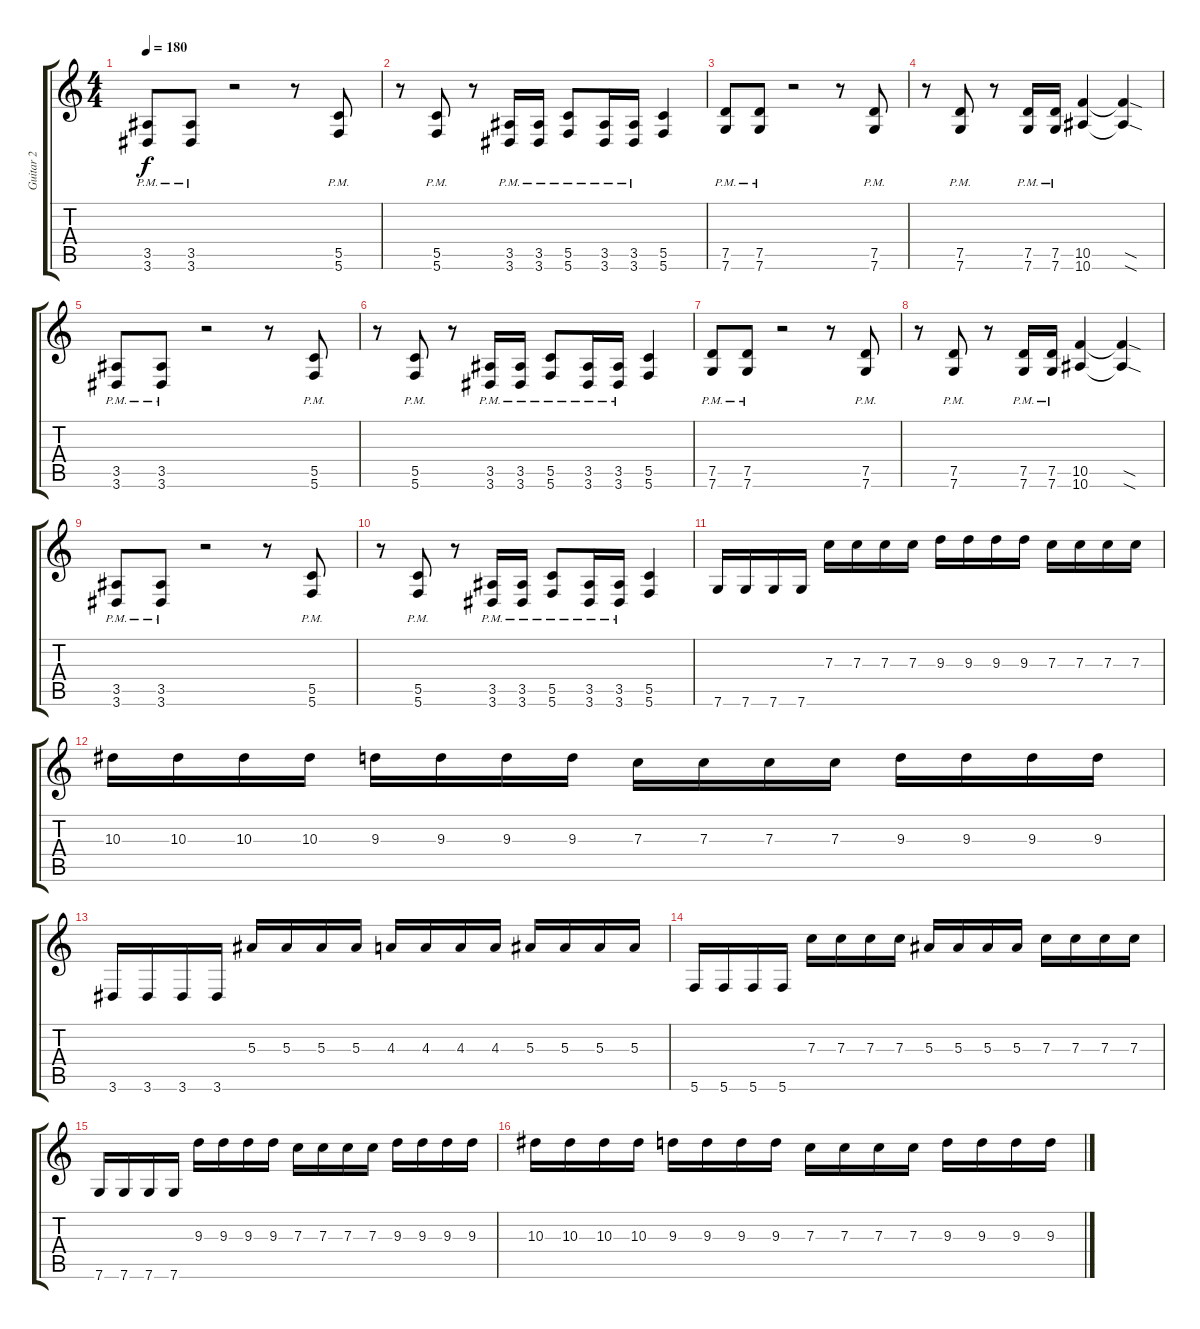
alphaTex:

\track ("Guitar 2" "Guitar 2") {instrument distortionguitar}
\staff {score tabs}
\tuning (D4 A3 F3 C3 G2 C2) {hide}
\ts (4 4)
\tempo 180
\clef g2
\ks c
(3.5{pm} 3.6{pm}).8{dy f} (3.5{pm} 3.6{pm}).8 r.2 r.8 (5.5{pm} 5.6{pm}).8 |
r.8 (5.5{pm} 5.6{pm}).8 r.8 (3.5{pm} 3.6{pm}).16 (3.5{pm} 3.6{pm}).16 (5.5{pm} 5.6{pm}).8 (3.5{pm} 3.6{pm}).16 (3.5{pm} 3.6{pm}).16 (5.5 5.6).4 |
(7.5{pm} 7.6{pm}).8 (7.5{pm} 7.6{pm}).8 r.2 r.8 (7.5{pm} 7.6{pm}).8 |
r.8 (7.5{pm} 7.6{pm}).8 r.8 (7.5{pm} 7.6{pm}).16 (7.5{pm} 7.6{pm}).16 (10.5 10.6).4 (10.5{sod t} 10.6{sod t}).4 |
(3.5{pm} 3.6{pm}).8 (3.5{pm} 3.6{pm}).8 r.2 r.8 (5.5{pm} 5.6{pm}).8 |
r.8 (5.5{pm} 5.6{pm}).8 r.8 (3.5{pm} 3.6{pm}).16 (3.5{pm} 3.6{pm}).16 (5.5{pm} 5.6{pm}).8 (3.5{pm} 3.6{pm}).16 (3.5{pm} 3.6{pm}).16 (5.5 5.6).4 |
(7.5{pm} 7.6{pm}).8 (7.5{pm} 7.6{pm}).8 r.2 r.8 (7.5{pm} 7.6{pm}).8 |
r.8 (7.5{pm} 7.6{pm}).8 r.8 (7.5{pm} 7.6{pm}).16 (7.5{pm} 7.6{pm}).16 (10.5 10.6).4 (10.5{sod t} 10.6{sod t}).4 |
(3.5{pm} 3.6{pm}).8 (3.5{pm} 3.6{pm}).8 r.2 r.8 (5.5{pm} 5.6{pm}).8 |
r.8 (5.5{pm} 5.6{pm}).8 r.8 (3.5{pm} 3.6{pm}).16 (3.5{pm} 3.6{pm}).16 (5.5{pm} 5.6{pm}).8 (3.5{pm} 3.6{pm}).16 (3.5{pm} 3.6{pm}).16 (5.5 5.6).4 |
7.6.16 7.6.16 7.6.16 7.6.16 7.3.16 7.3.16 7.3.16 7.3.16 9.3.16 9.3.16 9.3.16 9.3.16 7.3.16 7.3.16 7.3.16 7.3.16 |
10.3.16 10.3.16 10.3.16 10.3.16 9.3.16 9.3.16 9.3.16 9.3.16 7.3.16 7.3.16 7.3.16 7.3.16 9.3.16 9.3.16 9.3.16 9.3.16 |
3.6.16 3.6.16 3.6.16 3.6.16 5.3.16 5.3.16 5.3.16 5.3.16 4.3.16 4.3.16 4.3.16 4.3.16 5.3.16 5.3.16 5.3.16 5.3.16 |
5.6.16 5.6.16 5.6.16 5.6.16 7.3.16 7.3.16 7.3.16 7.3.16 5.3.16 5.3.16 5.3.16 5.3.16 7.3.16 7.3.16 7.3.16 7.3.16 |
7.6.16 7.6.16 7.6.16 7.6.16 9.3.16 9.3.16 9.3.16 9.3.16 7.3.16 7.3.16 7.3.16 7.3.16 9.3.16 9.3.16 9.3.16 9.3.16 |
10.3.16 10.3.16 10.3.16 10.3.16 9.3.16 9.3.16 9.3.16 9.3.16 7.3.16 7.3.16 7.3.16 7.3.16 9.3.16 9.3.16 9.3.16 9.3.16
